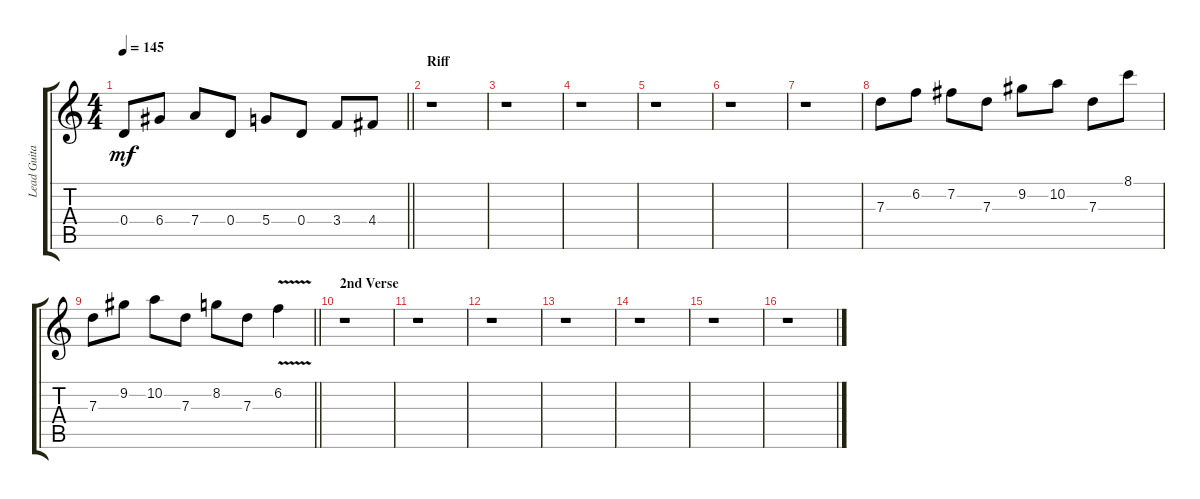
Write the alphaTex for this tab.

\track ("Lead Guitar 2  " "Lead Guita") {instrument overdrivenguitar}
\staff {score tabs}
\tuning (E4 B3 G3 D3 A2 E2) {hide}
\ts (4 4)
\tempo 145
\clef g2
\barLineRight lightlight
\ks c
0.4.8{dy mf} 6.4.8 7.4.8 0.4.8 5.4.8 0.4.8 3.4.8 4.4.8 |
\section ("" "Riff")
r.1 |
r.1 |
r.1 |
r.1 |
r.1 |
r.1 |
7.3.8 6.2.8 7.2.8 7.3.8 9.2.8 10.2.8 7.3.8 8.1.8 |
\barLineRight lightlight
7.3.8 9.2.8 10.2.8 7.3.8 8.2.8 7.3.8 6.2{v}.4 |
\section ("" "2nd Verse")
r.1 |
r.1 |
r.1 |
r.1 |
r.1 |
r.1 |
r.1
